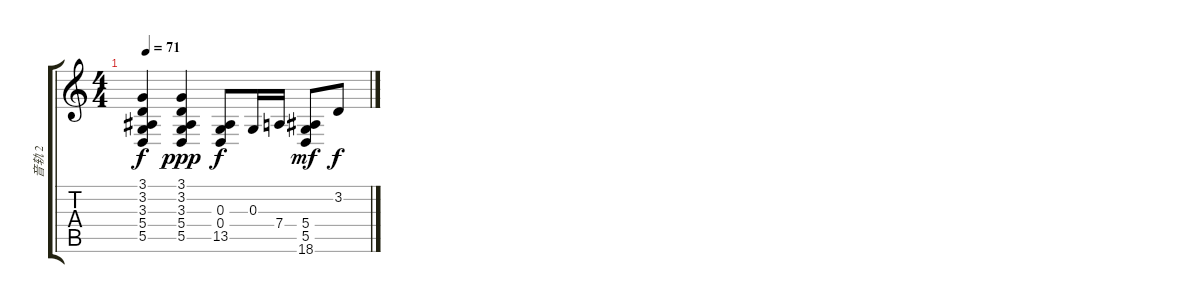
\track ("音轨 2" "音轨 2") {instrument honkytonkpiano}
\staff {score tabs}
\tuning (E4 B3 G3 D3 A2 E2) {hide}
\ts (4 4)
\tempo 71
\clef g2
\ks c
(3.1 3.2 3.3 5.4 5.5).4{dy f} (3.1 3.2 3.3 5.4 5.5).4{dy ppp} (0.3 0.4 13.5).8{dy f} 0.3.16 7.4.16 (5.4 5.5 18.6).8{dy mf} 3.2.8{dy f}
